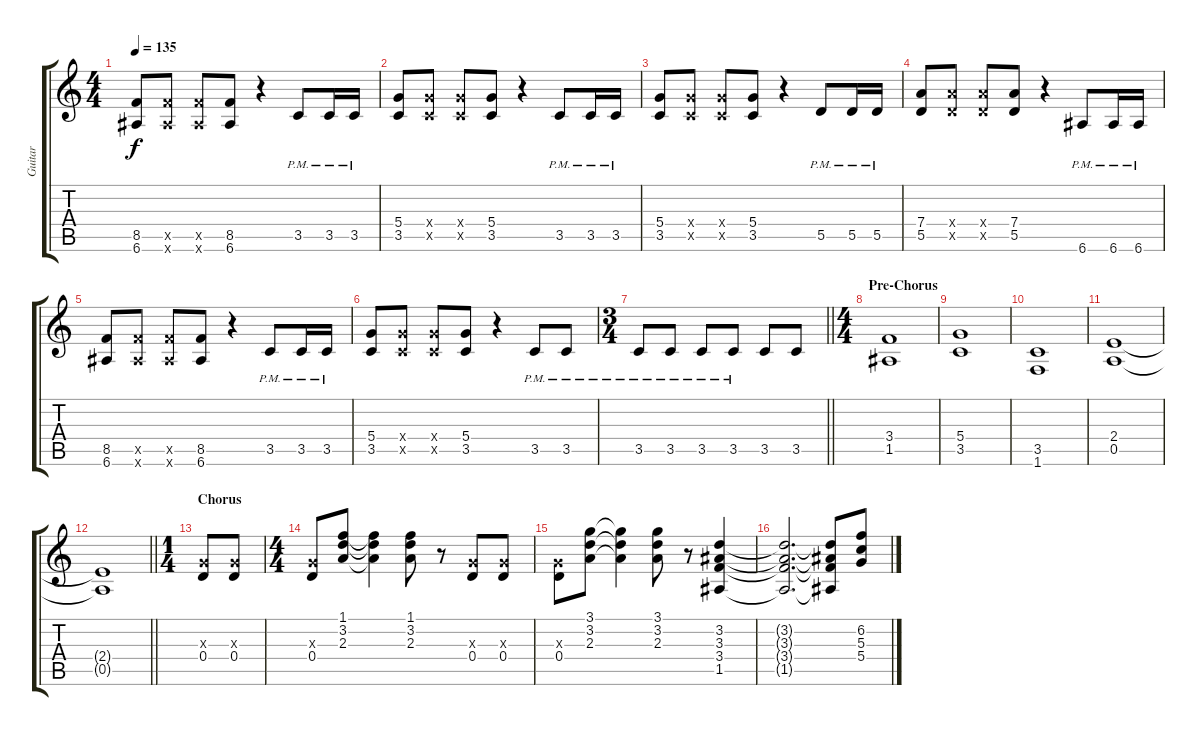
\track ("Guitar" "Guitar") {instrument distortionguitar}
\staff {score tabs}
\tuning (E4 B3 G3 D3 A2 E2) {hide}
\ts (4 4)
\tempo 135
\clef g2
\ks c
(8.5 6.6).8{dy f} (8.5{x} 6.6{x}).8 (8.5{x} 6.6{x}).8 (8.5 6.6).8 r.4 3.5{pm}.8 3.5{pm}.16 3.5{pm}.16 |
(5.4 3.5).8 (5.4{x} 3.5{x}).8 (5.4{x} 3.5{x}).8 (5.4 3.5).8 r.4 3.5{pm}.8 3.5{pm}.16 3.5{pm}.16 |
(5.4 3.5).8 (5.4{x} 3.5{x}).8 (5.4{x} 3.5{x}).8 (5.4 3.5).8 r.4 5.5{pm}.8 5.5{pm}.16 5.5{pm}.16 |
(7.4 5.5).8 (7.4{x} 5.5{x}).8 (7.4{x} 5.5{x}).8 (7.4 5.5).8 r.4 6.6{pm}.8 6.6{pm}.16 6.6{pm}.16 |
(8.5 6.6).8 (8.5{x} 6.6{x}).8 (8.5{x} 6.6{x}).8 (8.5 6.6).8 r.4 3.5{pm}.8 3.5{pm}.16 3.5{pm}.16 |
(5.4 3.5).8 (5.4{x} 3.5{x}).8 (5.4{x} 3.5{x}).8 (5.4 3.5).8 r.4 3.5{pm}.8 3.5{pm}.8 |
\ts (3 4)
\barLineRight lightlight
3.5{pm}.8 3.5{pm}.8 3.5{pm}.8 3.5{pm}.8 3.5.8 3.5.8 |
\ts (4 4)
\section ("" "Pre-Chorus")
(3.4 1.5).1 |
(5.4 3.5).1 |
(3.5 1.6).1 |
(2.4 0.5).1 |
\barLineRight lightlight
(2.4{t} 0.5{t}).1 |
\ts (1 4)
\section ("" "Chorus")
(0.3{x} 0.4).8 (0.3{x} 0.4).8 |
\ts (4 4)
(0.3{x} 0.4).8 (1.1 3.2 2.3).8 (1.1{t} 3.2{t} 2.3{t}).4 (1.1 3.2 2.3).8 r.8 (0.3{x} 0.4).8 (0.3{x} 0.4).8 |
(0.3{x} 0.4).8 (3.1 3.2 2.3).8 (3.1{t} 3.2{t} 2.3{t}).4 (3.1 3.2 2.3).8 r.8 (3.2 3.3 3.4 1.5).4 |
(3.2{t} 3.3{t} 3.4{t} 1.5{t}).2{d} (3.2{t} 3.3{t} 3.4{t} 1.5{t}).8 (6.2 5.3 5.4).8
